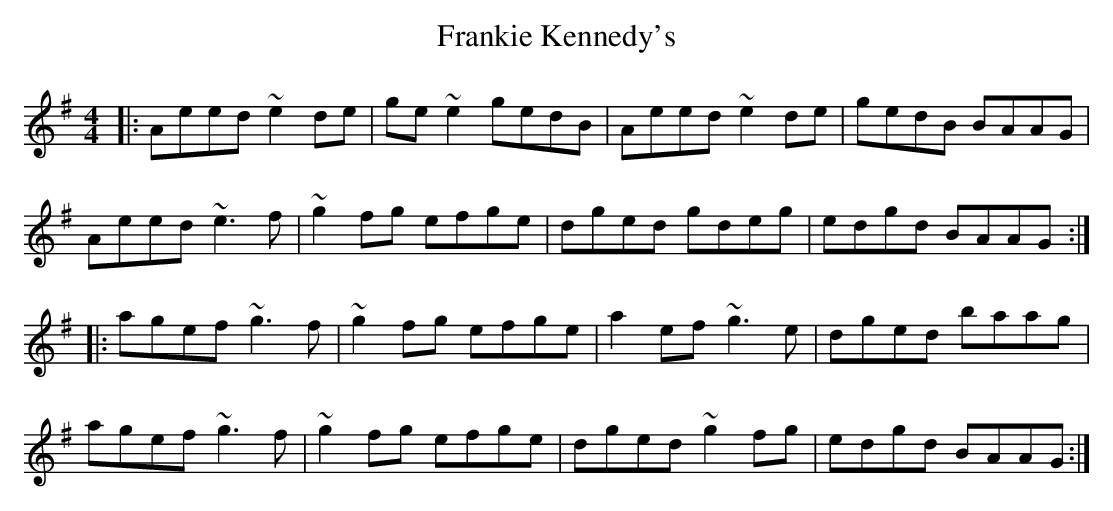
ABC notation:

X:1
T: Frankie Kennedy's
M: 4/4
L: 1/8
K: Ador
|:Aeed ~e2de|ge~e2 gedB|Aeed ~e2de|gedB BAAG|
Aeed ~e3f|~g2fg efge|dged gdeg|edgd BAAG:|
|:agef ~g3f|~g2fg efge|a2ef ~g3e|dged baag|
agef ~g3f|~g2fg efge|dged ~g2fg|edgd BAAG:|
